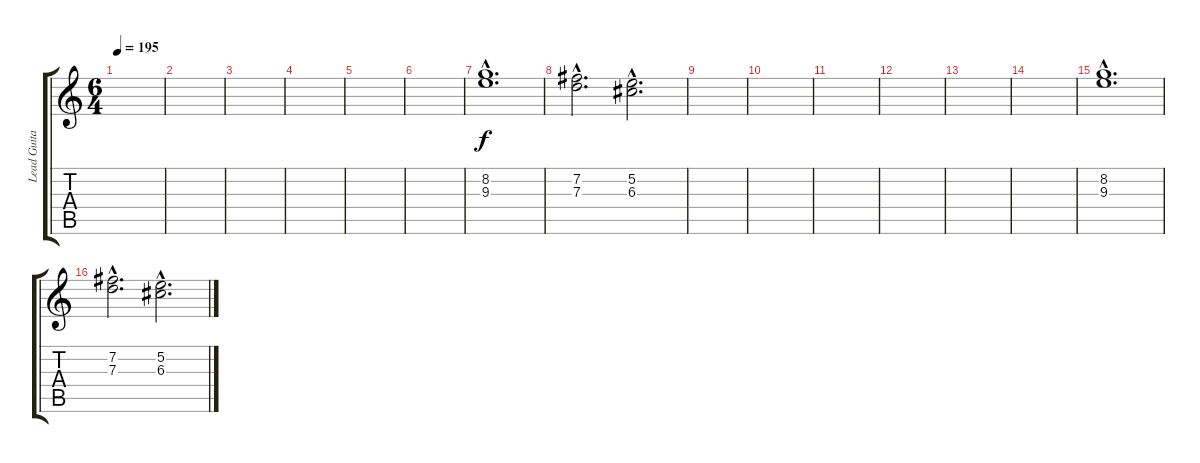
\track ("Lead Guitar II" "Lead Guita") {instrument distortionguitar}
\staff {score tabs}
\tuning (E4 B3 G3 D3 A2 E2) {hide}
\ts (6 4)
\tempo 195
\clef g2
\ks c
|
|
|
|
|
|
(8.2{hac} 9.3{hac}).1{d} |
(7.2{hac} 7.3{hac}).2{d} (5.2{hac} 6.3{hac}).2{d} |
|
|
|
|
|
|
(8.2{hac} 9.3{hac}).1{d} |
(7.2{hac} 7.3{hac}).2{d} (5.2{hac} 6.3{hac}).2{d}
